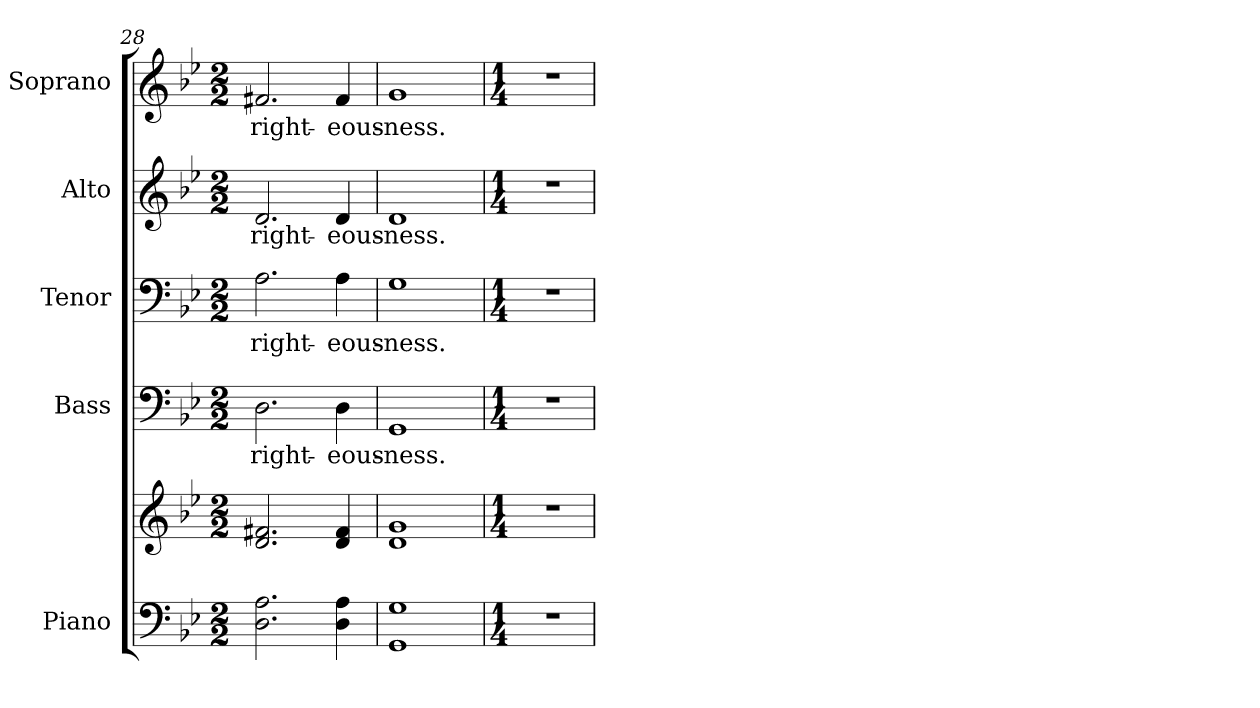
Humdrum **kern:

**kern	**kern	**kern	**text	**kern	**text	**kern	**text	**kern	**text
*part5	*part5	*part4	*part4	*part3	*part3	*part2	*part2	*part1	*part1
*staff6	*staff5	*staff4	*staff4	*staff3	*staff3	*staff2	*staff2	*staff1	*staff1
*I"Piano	*	*I"Bass	*	*I"Tenor	*	*I"Alto	*	*I"Soprano	*
*I'Pno.	*	*I'B.	*	*I'T.	*	*I'A.	*	*I'S.	*
*clefF4	*clefG2	*clefF4	*	*clefF4	*	*clefG2	*	*clefG2	*
*k[b-e-]	*k[b-e-]	*k[b-e-]	*	*k[b-e-]	*	*k[b-e-]	*	*k[b-e-]	*
*g:	*g:	*g:	*	*g:	*	*g:	*	*g:	*
*M2/2	*M2/2	*M2/2	*	*M2/2	*	*M2/2	*	*M2/2	*
=28	=28	=28	=28	=28	=28	=28	=28	=28	=28
!	!	!	!LO:LY:b:color=#000000	!	!	!	!	!	!
!	!	!	!	!	!LO:LY:b:color=#000000	!	!	!	!
!	!	!	!	!	!	!	!LO:LY:b:color=#000000	!	!
!	!	!	!	!	!	!	!	!	!LO:LY:b:color=#000000
2.Di\ 2.Ai	2.di/ 2.f#Xi	2.Di\	right-	2.Ai\	right-	2.di/	right-	2.f#Xi/	right-
!	!	!	!LO:LY:b:color=#000000	!	!	!	!	!	!
!	!	!	!	!	!LO:LY:b:color=#000000	!	!	!	!
!	!	!	!	!	!	!	!LO:LY:b:color=#000000	!	!
!	!	!	!	!	!	!	!	!	!LO:LY:b:color=#000000
4Di\ 4Ai	4di/ 4f#i	4Di\	-eous-	4Ai\	-eous-	4di/	-eous-	4f#i/	-eous-
=29	=29	=29	=29	=29	=29	=29	=29	=29	=29
!	!	!	!LO:LY:b:color=#000000	!	!	!	!	!	!
!	!	!	!	!	!LO:LY:b:color=#000000	!	!	!	!
!	!	!	!	!	!	!	!LO:LY:b:color=#000000	!	!
!	!	!	!	!	!	!	!	!	!LO:LY:b:color=#000000
1GGi 1Gi	1di 1gi	1GGi	-ness.	1Gi	-ness.	1di	-ness.	1gi	-ness.
=30	=30	=30	=30	=30	=30	=30	=30	=30	=30
*M1/4	*M1/4	*M1/4	*	*M1/4	*	*M1/4	*	*M1/4	*
!LO:N:vis=1	!LO:N:vis=1	!LO:N:vis=1	!	!LO:N:vis=1	!	!LO:N:vis=1	!	!LO:N:vis=1	!
4r	4r	4r	.	4r	.	4r	.	4r	.
=	=	=	=	=	=	=	=	=	=
*-	*-	*-	*-	*-	*-	*-	*-	*-	*-
